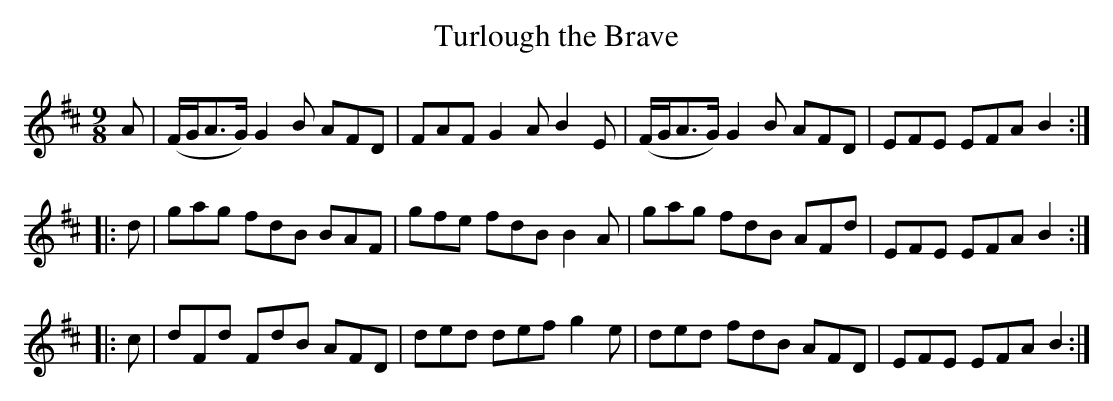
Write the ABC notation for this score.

X:1
T: Turlough the Brave
M:9/8
L:1/8
K:D
A | (F/G/A>G) G2 B AFD | FAF G2 A B2 E | (F/G/A>G) G2 B AFD | EFE EFA B2 :|
|: d | gag fdB BAF | gfe fdB B2A | gag fdB AFd | EFE EFA B2 :|
|: c | dFd FdB AFD | ded def g2e | ded fdB AFD | EFE EFA B2 :|
